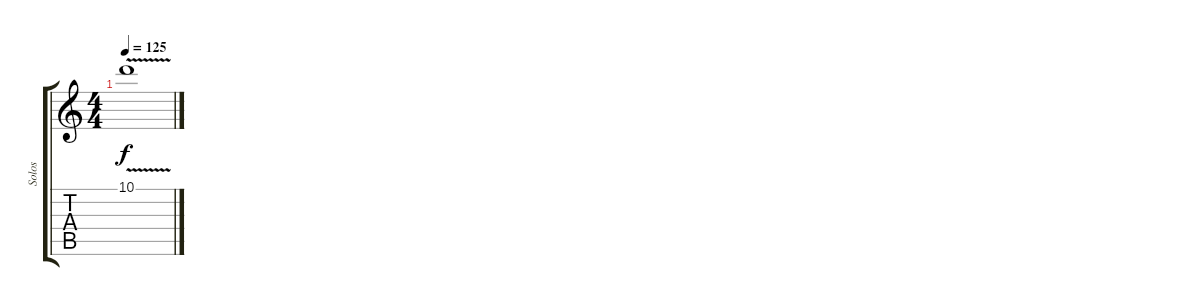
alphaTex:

\track ("Solos" "Solos") {instrument distortionguitar}
\staff {score tabs}
\tuning (E4 B3 G3 D3 A2 E2) {hide}
\ts (4 4)
\tempo 125
\clef g2
\ks c
10.1{v}.1{dy f}
